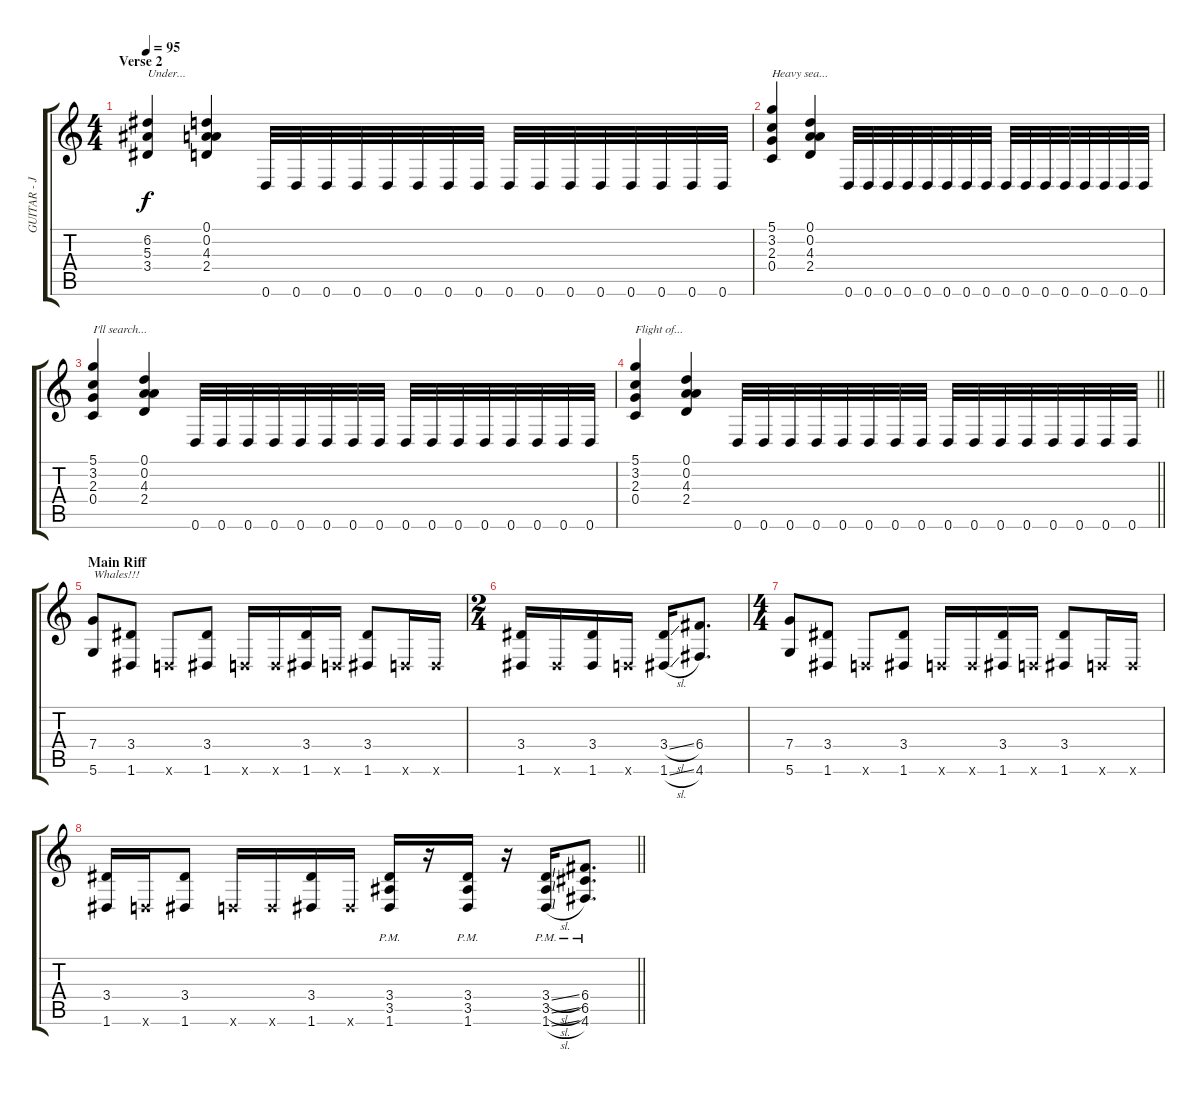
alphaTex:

\track ("GUITAR - Joe Duplantier" "GUITAR - J") {instrument distortionguitar}
\staff {score tabs}
\tuning (D4 A3 F3 C3 G2 D2) {hide}
\ts (4 4)
\section ("" "Verse 2")
\tempo 95
\clef g2
\ks c
(6.2 5.3 3.4).4{txt "Under..." dy f} (0.1 0.2 4.3 2.4).4 0.6.32 0.6.32 0.6.32 0.6.32 0.6.32 0.6.32 0.6.32 0.6.32 0.6.32 0.6.32 0.6.32 0.6.32 0.6.32 0.6.32 0.6.32 0.6.32 |
(5.1 3.2 2.3 0.4).4{txt "Heavy sea..."} (0.1 0.2 4.3 2.4).4 0.6.32 0.6.32 0.6.32 0.6.32 0.6.32 0.6.32 0.6.32 0.6.32 0.6.32 0.6.32 0.6.32 0.6.32 0.6.32 0.6.32 0.6.32 0.6.32 |
(5.1 3.2 2.3 0.4).4{txt "I'll search..."} (0.1 0.2 4.3 2.4).4 0.6.32 0.6.32 0.6.32 0.6.32 0.6.32 0.6.32 0.6.32 0.6.32 0.6.32 0.6.32 0.6.32 0.6.32 0.6.32 0.6.32 0.6.32 0.6.32 |
\barLineRight lightlight
(5.1 3.2 2.3 0.4).4{txt "Flight of..."} (0.1 0.2 4.3 2.4).4 0.6.32 0.6.32 0.6.32 0.6.32 0.6.32 0.6.32 0.6.32 0.6.32 0.6.32 0.6.32 0.6.32 0.6.32 0.6.32 0.6.32 0.6.32 0.6.32 |
\section ("" "Main Riff")
(7.4 5.6).8{txt "Whales!!!"} (3.4 1.6).8 0.6{x}.8 (3.4 1.6).8 0.6{x}.16 0.6{x}.16 (3.4 1.6).16 0.6{x}.16 (3.4 1.6).8 0.6{x}.16 0.6{x}.16 |
\ts (2 4)
(3.4 1.6).16 1.6{x}.16 (3.4 1.6).16 0.6{x}.16 (3.4{sl} 1.6{sl}).16 (6.4 4.6).8{d} |
\ts (4 4)
(7.4 5.6).8 (3.4 1.6).8 0.6{x}.8 (3.4 1.6).8 0.6{x}.16 0.6{x}.16 (3.4 1.6).16 0.6{x}.16 (3.4 1.6).8 0.6{x}.16 0.6{x}.16 |
\barLineRight lightlight
(3.4 1.6).16 0.6{x}.16 (3.4 1.6).8 0.6{x}.16 0.6{x}.16 (3.4 1.6).16 1.6{x}.16 (3.4 3.5 1.6{pm}).16 r.16 (3.4 3.5 1.6{pm}).16 r.16 (3.4{sl} 3.5{sl} 1.6{sl pm}).16 (6.4 6.5 4.6{pm}).8{d}
